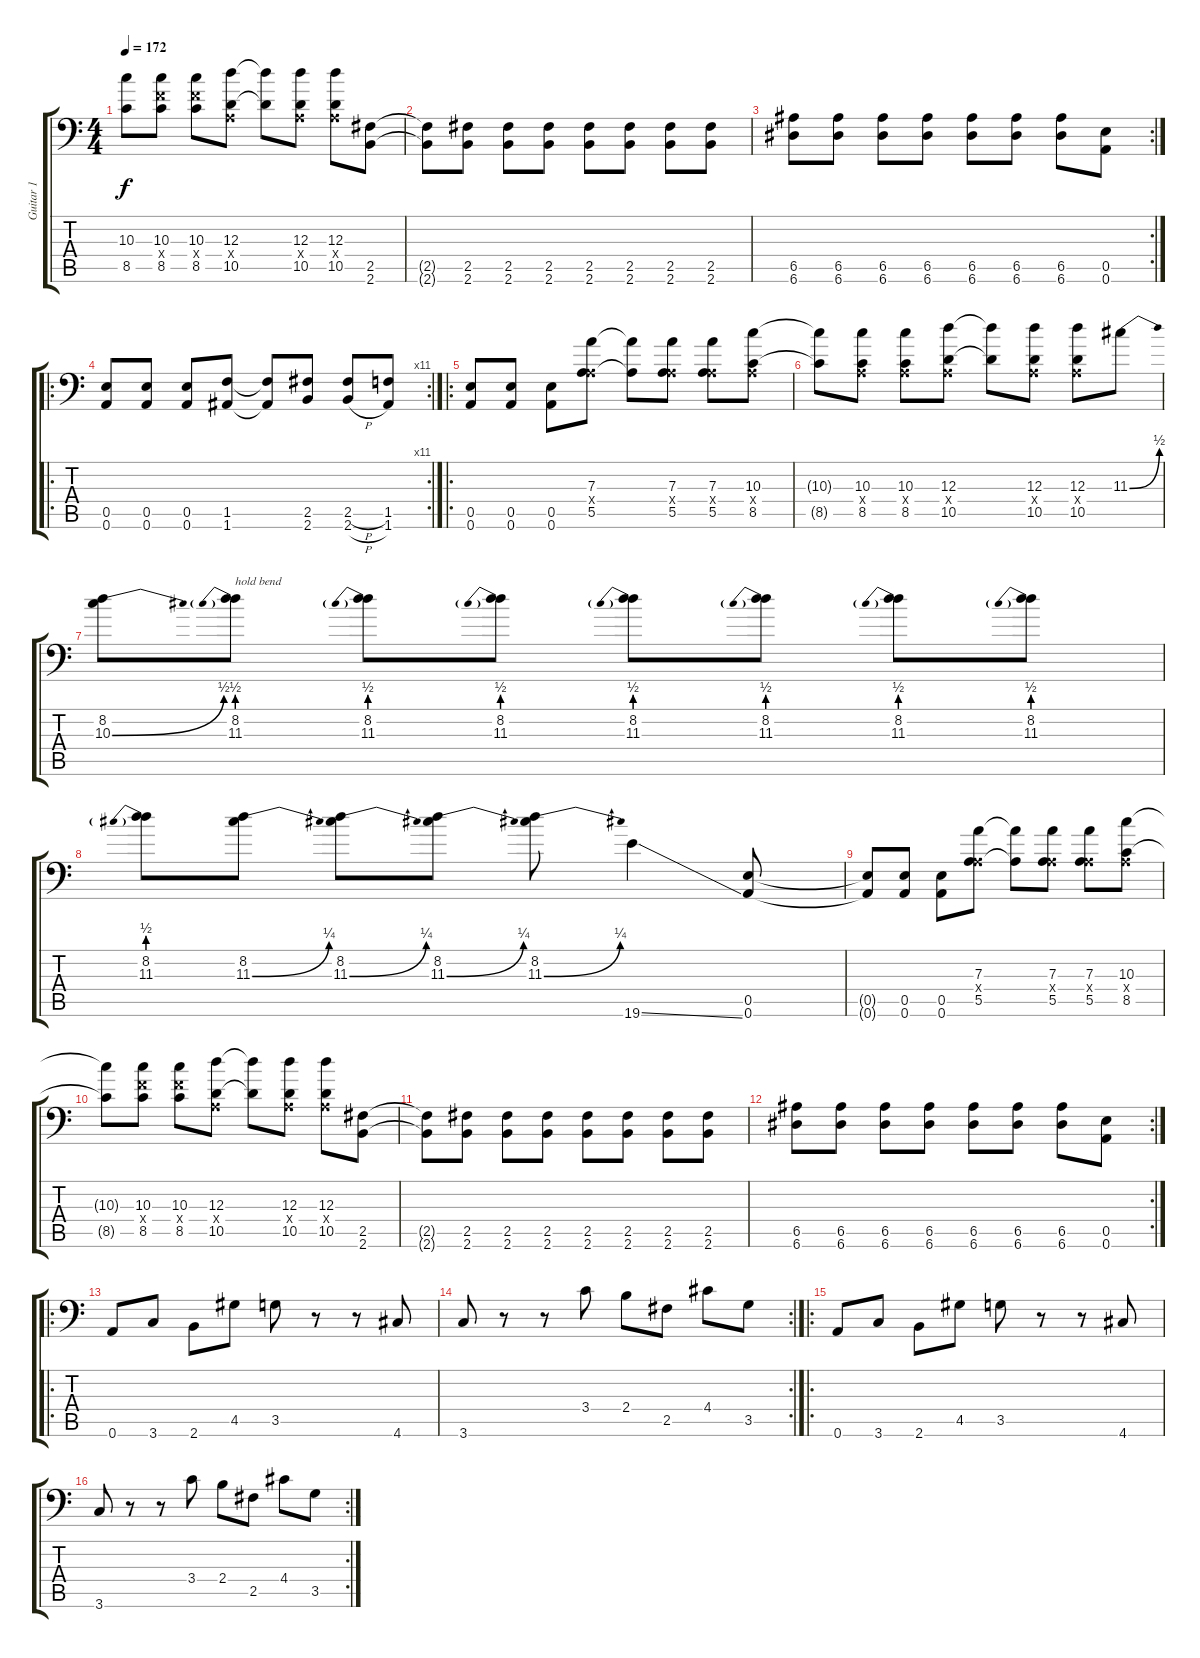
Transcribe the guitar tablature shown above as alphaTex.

\track ("Guitar 1" "Guitar 1") {instrument distortionguitar}
\staff {score tabs}
\tuning (B3 Gb3 D3 A2 E2 A1) {hide}
\ts (4 4)
\tempo 172
\clef f4
\ks c
(10.3{t} 8.5{t}).8{dy f} (10.3 8.4{x} 8.5).8 (10.3 8.4{x} 8.5).8 (12.3 0.4{x} 10.5).8 (12.3{t} 10.5{t}).8 (12.3 0.4{x} 10.5).8 (12.3 0.4{x} 10.5).8 (2.5 2.6).8 |
(2.5{t} 2.6{t}).8 (2.5 2.6).8 (2.5 2.6).8 (2.5 2.6).8 (2.5 2.6).8 (2.5 2.6).8 (2.5 2.6).8 (2.5 2.6).8 |
\rc 2
(6.5 6.6).8 (6.5 6.6).8 (6.5 6.6).8 (6.5 6.6).8 (6.5 6.6).8 (6.5 6.6).8 (6.5 6.6).8 (0.5 0.6).8 |
\ro
\rc 11
(0.5 0.6).8 (0.5 0.6).8 (0.5 0.6).8 (1.5 1.6).8 (1.5{t} 1.6{t}).8 (2.5 2.6).8 (2.5{h} 2.6{h}).8 (1.5 1.6).8 |
\ro
(0.5 0.6).8 (0.5 0.6).8 (0.5 0.6).8 (7.3 0.4{x} 5.5).8 (7.3{t} 5.5{t}).8 (7.3 0.4{x} 5.5).8 (7.3 0.4{x} 5.5).8 (10.3 0.4{x} 8.5).8 |
(10.3{t} 8.5{t}).8 (10.3 0.4{x} 8.5).8 (10.3 0.4{x} 8.5).8 (12.3 0.4{x} 10.5).8 (12.3{t} 10.5{t}).8 (12.3 0.4{x} 10.5).8 (12.3 0.4{x} 10.5).8 11.3{be (bend 0 0 60 2)}.8 |
(8.2 10.3{be (bend 0 0 60 2)}).8 (8.2 11.3{be (prebend 0 2 60 2)}).8{txt "hold bend"} (8.2 11.3{be (prebend 0 2 60 2)}).8 (8.2 11.3{be (prebend 0 2 60 2)}).8 (8.2 11.3{be (prebend 0 2 60 2)}).8 (8.2 11.3{be (prebend 0 2 60 2)}).8 (8.2 11.3{be (prebend 0 2 60 2)}).8 (8.2 11.3{be (prebend 0 2 60 2)}).8 |
(8.2 11.3{be (prebend 0 2 60 2)}).8 (8.2 11.3{be (bend 0 0 60 1)}).8 (8.2 11.3{be (bend 0 0 60 1)}).8 (8.2 11.3{be (bend 0 0 60 1)}).8 (8.2 11.3{be (bend 0 0 60 1)}).8 19.6{ss}.4 (0.5 0.6).8 |
(0.5{t} 0.6{t}).8 (0.5 0.6).8 (0.5 0.6).8 (7.3 0.4{x} 5.5).8 (7.3{t} 5.5{t}).8 (7.3 0.4{x} 5.5).8 (7.3 0.4{x} 5.5).8 (10.3 0.4{x} 8.5).8 |
(10.3{t} 8.5{t}).8 (10.3 8.4{x} 8.5).8 (10.3 8.4{x} 8.5).8 (12.3 0.4{x} 10.5).8 (12.3{t} 10.5{t}).8 (12.3 0.4{x} 10.5).8 (12.3 0.4{x} 10.5).8 (2.5 2.6).8 |
(2.5{t} 2.6{t}).8 (2.5 2.6).8 (2.5 2.6).8 (2.5 2.6).8 (2.5 2.6).8 (2.5 2.6).8 (2.5 2.6).8 (2.5 2.6).8 |
\rc 2
(6.5 6.6).8 (6.5 6.6).8 (6.5 6.6).8 (6.5 6.6).8 (6.5 6.6).8 (6.5 6.6).8 (6.5 6.6).8 (0.5 0.6).8 |
\ro
0.6.8 3.6.8 2.6.8 4.5.8 3.5.8 r.8 r.8 4.6.8 |
\rc 2
3.6.8 r.8 r.8 3.4.8 2.4.8 2.5.8 4.4.8 3.5.8 |
\ro
0.6.8 3.6.8 2.6.8 4.5.8 3.5.8 r.8 r.8 4.6.8 |
\rc 2
3.6.8 r.8 r.8 3.4.8 2.4.8 2.5.8 4.4.8 3.5.8
